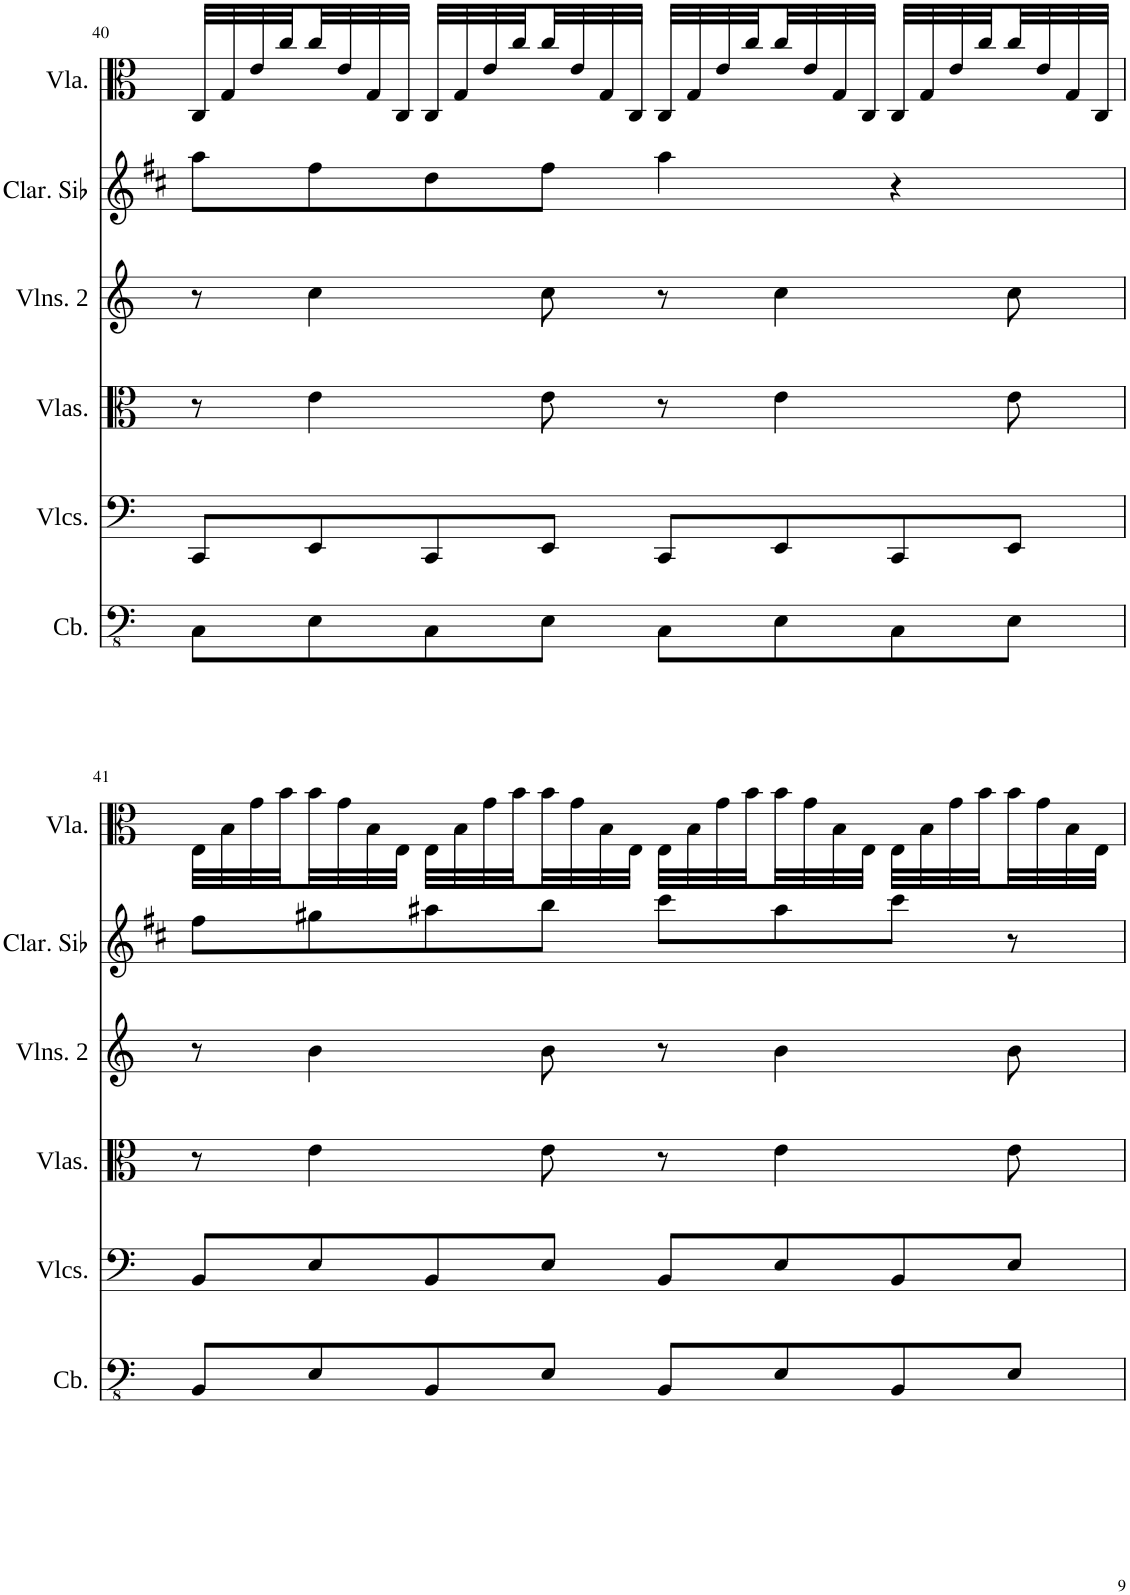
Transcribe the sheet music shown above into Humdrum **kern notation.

**kern	**kern	**kern	**kern	**kern	**kern
*part6	*part5	*part4	*part3	*part2	*part1
*staff6	*staff5	*staff4	*staff3	*staff2	*staff1
*I"Contrabass	*I"Violoncellos	*I"Violas	*I"Violins 2	*I"Clarinette en Sib	*I"Viola
*I'Cb.	*I'Vlcs.	*I'Vlas.	*I'Vlns. 2	*I'Clar. Sib	*I'Vla.
!!LO:PB:g=z
*clefFv4	*clefF4	*clefC3	*clefG2	*clefG2	*clefC3
*Trd7c12	*	*	*	*Trd1c2	*
*k[]	*k[]	*k[]	*k[]	*k[f#c#]	*k[]
*M4/4	*M4/4	*M4/4	*M4/4	*M4/4	*M4/4
=40	=40	=40	=40	=40	=40
8CC\L	8CC/L	8r	8r	8aa\L	32C/LLL
.	.	.	.	.	32G/
.	.	.	.	.	32e/
.	.	.	.	.	32cc/
8EE\	8EE/	4e\	4cc\	8ff#\	32cc/
.	.	.	.	.	32e/
.	.	.	.	.	32G/
.	.	.	.	.	32C/JJJ
8CC\	8CC/	.	.	8dd\	32C/LLL
.	.	.	.	.	32G/
.	.	.	.	.	32e/
.	.	.	.	.	32cc/
8EE\J	8EE/J	8e\	8cc\	8ff#\J	32cc/
.	.	.	.	.	32e/
.	.	.	.	.	32G/
.	.	.	.	.	32C/JJJ
8CC\L	8CC/L	8r	8r	4aa\	32C/LLL
.	.	.	.	.	32G/
.	.	.	.	.	32e/
.	.	.	.	.	32cc/
8EE\	8EE/	4e\	4cc\	.	32cc/
.	.	.	.	.	32e/
.	.	.	.	.	32G/
.	.	.	.	.	32C/JJJ
8CC\	8CC/	.	.	4r	32C/LLL
.	.	.	.	.	32G/
.	.	.	.	.	32e/
.	.	.	.	.	32cc/
8EE\J	8EE/J	8e\	8cc\	.	32cc/
.	.	.	.	.	32e/
.	.	.	.	.	32G/
.	.	.	.	.	32C/JJJ
!!LO:LB:g=z
=41	=41	=41	=41	=41	=41
8BBB/L	8BB/L	8r	8r	8ff#\L	32E\LLL
.	.	.	.	.	32B\
.	.	.	.	.	32g\
.	.	.	.	.	32b\
8EE/	8E/	4e\	4b\	8gg#X\	32b\
.	.	.	.	.	32g\
.	.	.	.	.	32B\
.	.	.	.	.	32E\JJJ
8BBB/	8BB/	.	.	8aa#X\	32E\LLL
.	.	.	.	.	32B\
.	.	.	.	.	32g\
.	.	.	.	.	32b\
8EE/J	8E/J	8e\	8b\	8bb\J	32b\
.	.	.	.	.	32g\
.	.	.	.	.	32B\
.	.	.	.	.	32E\JJJ
8BBB/L	8BB/L	8r	8r	8ccc#\L	32E\LLL
.	.	.	.	.	32B\
.	.	.	.	.	32g\
.	.	.	.	.	32b\
8EE/	8E/	4e\	4b\	8aa#\	32b\
.	.	.	.	.	32g\
.	.	.	.	.	32B\
.	.	.	.	.	32E\JJJ
8BBB/	8BB/	.	.	8ccc#\J	32E\LLL
.	.	.	.	.	32B\
.	.	.	.	.	32g\
.	.	.	.	.	32b\
8EE/J	8E/J	8e\	8b\	8r	32b\
.	.	.	.	.	32g\
.	.	.	.	.	32B\
.	.	.	.	.	32E\JJJ
=	=	=	=	=	=
*-	*-	*-	*-	*-	*-
